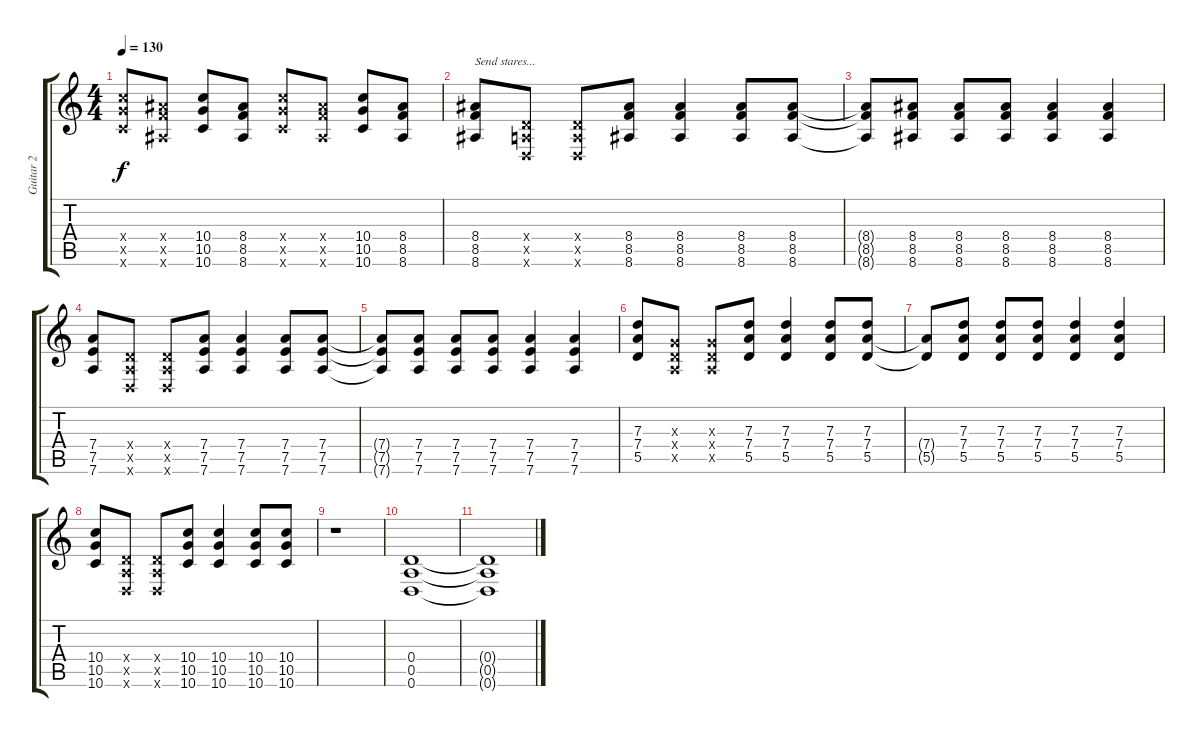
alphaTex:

\track ("Guitar 2" "Guitar 2") {instrument acousticguitarsteel}
\staff {score tabs}
\tuning (E4 B3 G3 D3 A2 D2) {hide}
\ts (4 4)
\tempo 130
\clef g2
\ks c
(10.4{x} 10.5{x} 10.6{x}).8{dy f} (8.4{x} 8.5{x} 8.6{x}).8 (10.4 10.5 10.6).8 (8.4 8.5 8.6).8 (10.4{x} 10.5{x} 10.6{x}).8 (8.4{x} 8.5{x} 8.6{x}).8 (10.4 10.5 10.6).8 (8.4 8.5 8.6).8 |
(8.4 8.5 8.6).8{txt "Send stares..."} (0.4{x} 0.5{x} 0.6{x}).8 (0.4{x} 0.5{x} 0.6{x}).8 (8.4 8.5 8.6).8 (8.4 8.5 8.6).4 (8.4 8.5 8.6).8 (8.4 8.5 8.6).8 |
(8.4{t} 8.5{t} 8.6{t}).8 (8.4 8.5 8.6).8 (8.4 8.5 8.6).8 (8.4 8.5 8.6).8 (8.4 8.5 8.6).4 (8.4 8.5 8.6).4 |
(7.4 7.5 7.6).8 (0.4{x} 0.5{x} 0.6{x}).8 (0.4{x} 0.5{x} 0.6{x}).8 (7.4 7.5 7.6).8 (7.4 7.5 7.6).4 (7.4 7.5 7.6).8 (7.4 7.5 7.6).8 |
(7.4{t} 7.5{t} 7.6{t}).8 (7.4 7.5 7.6).8 (7.4 7.5 7.6).8 (7.4 7.5 7.6).8 (7.4 7.5 7.6).4 (7.4 7.5 7.6).4 |
(7.3 7.4 5.5).8 (0.3{x} 0.4{x} 0.5{x}).8 (0.3{x} 0.4{x} 0.5{x}).8 (7.3 7.4 5.5).8 (7.3 7.4 5.5).4 (7.3 7.4 5.5).8 (7.3 7.4 5.5).8 |
(7.4{t} 5.5{t}).8 (7.3 7.4 5.5).8 (7.3 7.4 5.5).8 (7.3 7.4 5.5).8 (7.3 7.4 5.5).4 (7.3 7.4 5.5).4 |
(10.4 10.5 10.6).8 (0.4{x} 0.5{x} 0.6{x}).8 (0.4{x} 0.5{x} 0.6{x}).8 (10.4 10.5 10.6).8 (10.4 10.5 10.6).4 (10.4 10.5 10.6).8 (10.4 10.5 10.6).8 |
r.1 |
(0.4 0.5 0.6).1 |
(0.4{t} 0.5{t} 0.6{t}).1
